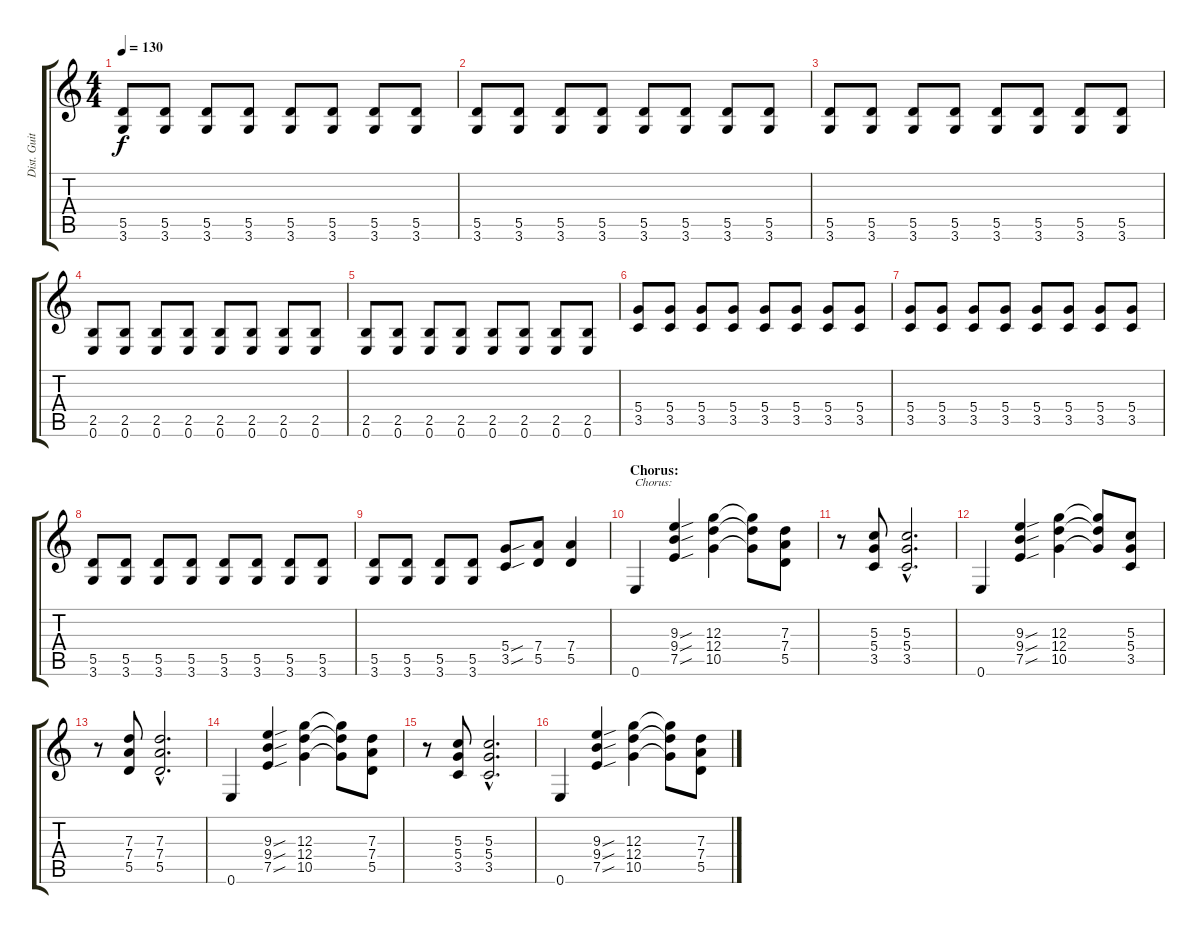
\track ("Dist. Guitar" "Dist. Guit") {instrument distortionguitar}
\staff {score tabs}
\tuning (E4 B3 G3 D3 A2 E2) {hide}
\ts (4 4)
\tempo 130
\clef g2
\ks c
(5.5 3.6).8{dy f} (5.5 3.6).8 (5.5 3.6).8 (5.5 3.6).8 (5.5 3.6).8 (5.5 3.6).8 (5.5 3.6).8 (5.5 3.6).8 |
(5.5 3.6).8 (5.5 3.6).8 (5.5 3.6).8 (5.5 3.6).8 (5.5 3.6).8 (5.5 3.6).8 (5.5 3.6).8 (5.5 3.6).8 |
(5.5 3.6).8 (5.5 3.6).8 (5.5 3.6).8 (5.5 3.6).8 (5.5 3.6).8 (5.5 3.6).8 (5.5 3.6).8 (5.5 3.6).8 |
(2.5 0.6).8 (2.5 0.6).8 (2.5 0.6).8 (2.5 0.6).8 (2.5 0.6).8 (2.5 0.6).8 (2.5 0.6).8 (2.5 0.6).8 |
(2.5 0.6).8 (2.5 0.6).8 (2.5 0.6).8 (2.5 0.6).8 (2.5 0.6).8 (2.5 0.6).8 (2.5 0.6).8 (2.5 0.6).8 |
(5.4 3.5).8 (5.4 3.5).8 (5.4 3.5).8 (5.4 3.5).8 (5.4 3.5).8 (5.4 3.5).8 (5.4 3.5).8 (5.4 3.5).8 |
(5.4 3.5).8 (5.4 3.5).8 (5.4 3.5).8 (5.4 3.5).8 (5.4 3.5).8 (5.4 3.5).8 (5.4 3.5).8 (5.4 3.5).8 |
(5.5 3.6).8 (5.5 3.6).8 (5.5 3.6).8 (5.5 3.6).8 (5.5 3.6).8 (5.5 3.6).8 (5.5 3.6).8 (5.5 3.6).8 |
(5.5 3.6).8 (5.5 3.6).8 (5.5 3.6).8 (5.5 3.6).8 (5.4{sou} 3.5{sou}).8{volume 12 instrument distortionguitar} (7.4 5.5).8 (7.4 5.5).4 |
\section ("" "Chorus:")
0.6.4{txt "Chorus:"} (9.3{sou} 9.4{sou} 7.5{sou}).4 (12.3 12.4 10.5).4 (12.3{t} 12.4{t} 10.5{t}).8 (7.3 7.4 5.5).8 |
r.8 (5.3 5.4 3.5).8 (5.3{hac} 5.4{hac} 3.5{hac}).2{d} |
0.6.4 (9.3{sou} 9.4{sou} 7.5{sou}).4 (12.3 12.4 10.5).4 (12.3{t} 12.4{t} 10.5{t}).8 (5.3 5.4 3.5).8 |
r.8 (7.3 7.4 5.5).8 (7.3{hac} 7.4{hac} 5.5{hac}).2{d} |
0.6.4 (9.3{sou} 9.4{sou} 7.5{sou}).4 (12.3 12.4 10.5).4 (12.3{t} 12.4{t} 10.5{t}).8 (7.3 7.4 5.5).8 |
r.8 (5.3 5.4 3.5).8 (5.3{hac} 5.4{hac} 3.5{hac}).2{d} |
0.6.4 (9.3{sou} 9.4{sou} 7.5{sou}).4 (12.3 12.4 10.5).4 (12.3{t} 12.4{t} 10.5{t}).8 (7.3 7.4 5.5).8
